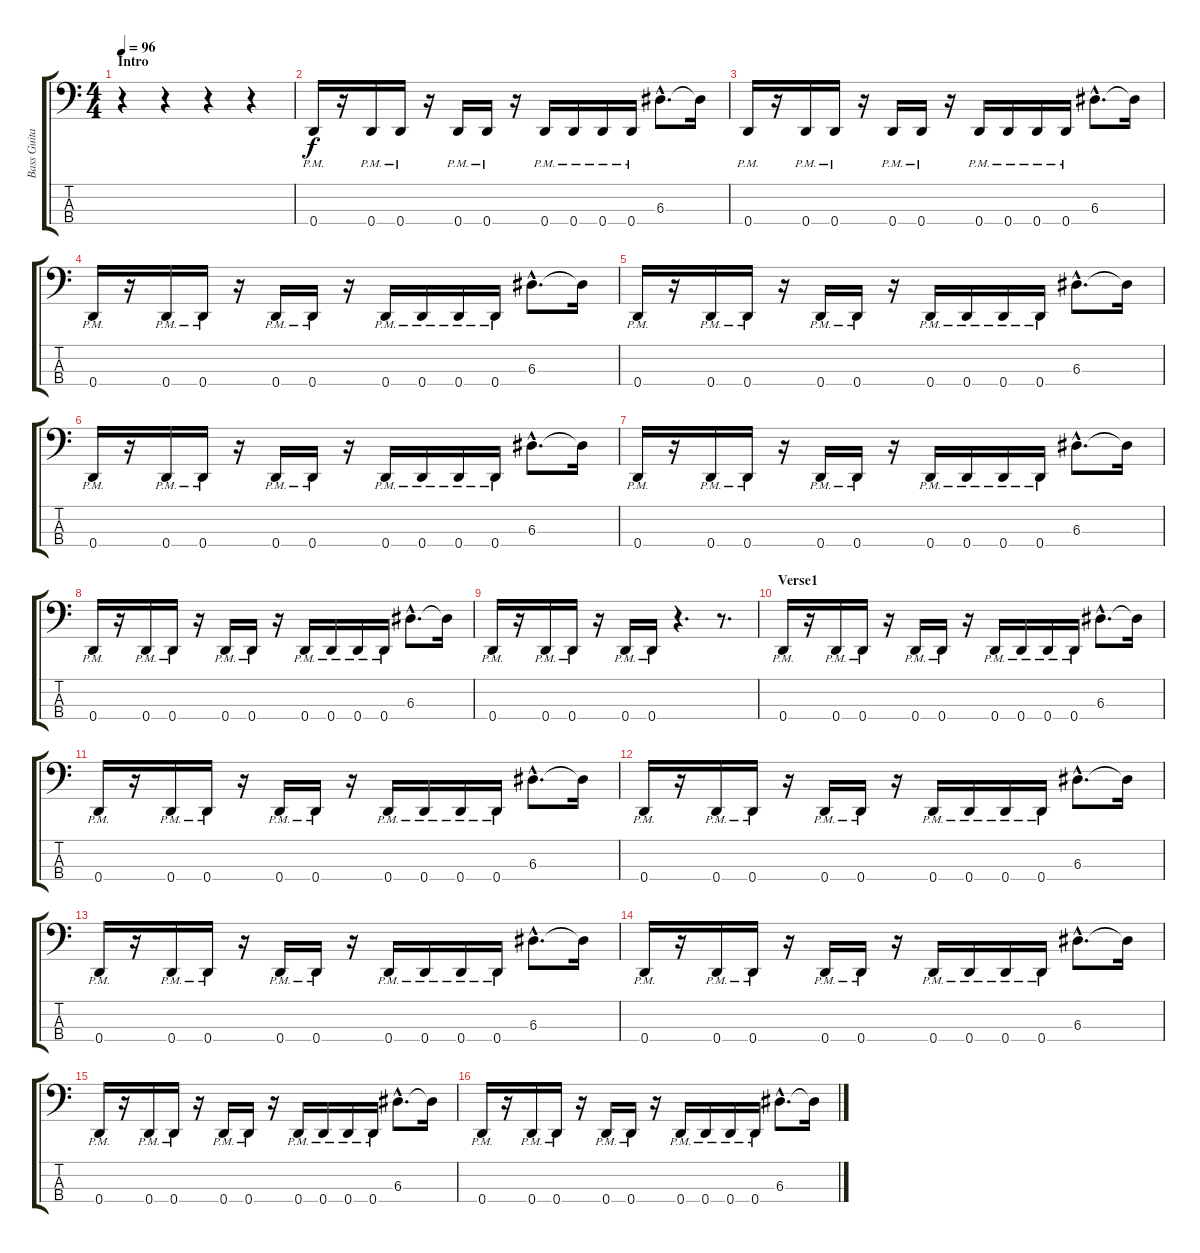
\track ("Bass Guitar - André Skaug" "Bass Guita") {instrument electricbassfinger}
\staff {score tabs}
\tuning (G2 D2 A1 D1) {hide}
\ts (4 4)
\section ("" "Intro")
\tempo 96
\clef f4
\ks c
r.4{dy f instrument electricbassfinger} r.4 r.4 r.4 |
0.4{pm}.16 r.16 0.4{pm}.16 0.4{pm}.16 r.16 0.4{pm}.16 0.4{pm}.16 r.16 0.4{pm}.16 0.4{pm}.16 0.4{pm}.16 0.4{pm}.16 6.3{hac}.8{d} 6.3{t}.16 |
0.4{pm}.16 r.16 0.4{pm}.16 0.4{pm}.16 r.16 0.4{pm}.16 0.4{pm}.16 r.16 0.4{pm}.16 0.4{pm}.16 0.4{pm}.16 0.4{pm}.16 6.3{hac}.8{d} 6.3{t}.16 |
0.4{pm}.16 r.16 0.4{pm}.16 0.4{pm}.16 r.16 0.4{pm}.16 0.4{pm}.16 r.16 0.4{pm}.16 0.4{pm}.16 0.4{pm}.16 0.4{pm}.16 6.3{hac}.8{d} 6.3{t}.16 |
0.4{pm}.16 r.16 0.4{pm}.16 0.4{pm}.16 r.16 0.4{pm}.16 0.4{pm}.16 r.16 0.4{pm}.16 0.4{pm}.16 0.4{pm}.16 0.4{pm}.16 6.3{hac}.8{d} 6.3{t}.16 |
0.4{pm}.16 r.16 0.4{pm}.16 0.4{pm}.16 r.16 0.4{pm}.16 0.4{pm}.16 r.16 0.4{pm}.16 0.4{pm}.16 0.4{pm}.16 0.4{pm}.16 6.3{hac}.8{d} 6.3{t}.16 |
0.4{pm}.16 r.16 0.4{pm}.16 0.4{pm}.16 r.16 0.4{pm}.16 0.4{pm}.16 r.16 0.4{pm}.16 0.4{pm}.16 0.4{pm}.16 0.4{pm}.16 6.3{hac}.8{d} 6.3{t}.16 |
0.4{pm}.16 r.16 0.4{pm}.16 0.4{pm}.16 r.16 0.4{pm}.16 0.4{pm}.16 r.16 0.4{pm}.16 0.4{pm}.16 0.4{pm}.16 0.4{pm}.16 6.3{hac}.8{d} 6.3{t}.16 |
0.4{pm}.16 r.16 0.4{pm}.16 0.4{pm}.16 r.16 0.4{pm}.16 0.4{pm}.16 r.4{d} r.8{d} |
\section ("" "Verse1")
0.4{pm}.16 r.16 0.4{pm}.16 0.4{pm}.16 r.16 0.4{pm}.16 0.4{pm}.16 r.16 0.4{pm}.16 0.4{pm}.16 0.4{pm}.16 0.4{pm}.16 6.3{hac}.8{d} 6.3{t}.16 |
0.4{pm}.16 r.16 0.4{pm}.16 0.4{pm}.16 r.16 0.4{pm}.16 0.4{pm}.16 r.16 0.4{pm}.16 0.4{pm}.16 0.4{pm}.16 0.4{pm}.16 6.3{hac}.8{d} 6.3{t}.16 |
0.4{pm}.16 r.16 0.4{pm}.16 0.4{pm}.16 r.16 0.4{pm}.16 0.4{pm}.16 r.16 0.4{pm}.16 0.4{pm}.16 0.4{pm}.16 0.4{pm}.16 6.3{hac}.8{d} 6.3{t}.16 |
0.4{pm}.16 r.16 0.4{pm}.16 0.4{pm}.16 r.16 0.4{pm}.16 0.4{pm}.16 r.16 0.4{pm}.16 0.4{pm}.16 0.4{pm}.16 0.4{pm}.16 6.3{hac}.8{d} 6.3{t}.16 |
0.4{pm}.16 r.16 0.4{pm}.16 0.4{pm}.16 r.16 0.4{pm}.16 0.4{pm}.16 r.16 0.4{pm}.16 0.4{pm}.16 0.4{pm}.16 0.4{pm}.16 6.3{hac}.8{d} 6.3{t}.16 |
0.4{pm}.16 r.16 0.4{pm}.16 0.4{pm}.16 r.16 0.4{pm}.16 0.4{pm}.16 r.16 0.4{pm}.16 0.4{pm}.16 0.4{pm}.16 0.4{pm}.16 6.3{hac}.8{d} 6.3{t}.16 |
0.4{pm}.16 r.16 0.4{pm}.16 0.4{pm}.16 r.16 0.4{pm}.16 0.4{pm}.16 r.16 0.4{pm}.16 0.4{pm}.16 0.4{pm}.16 0.4{pm}.16 6.3{hac}.8{d} 6.3{t}.16
